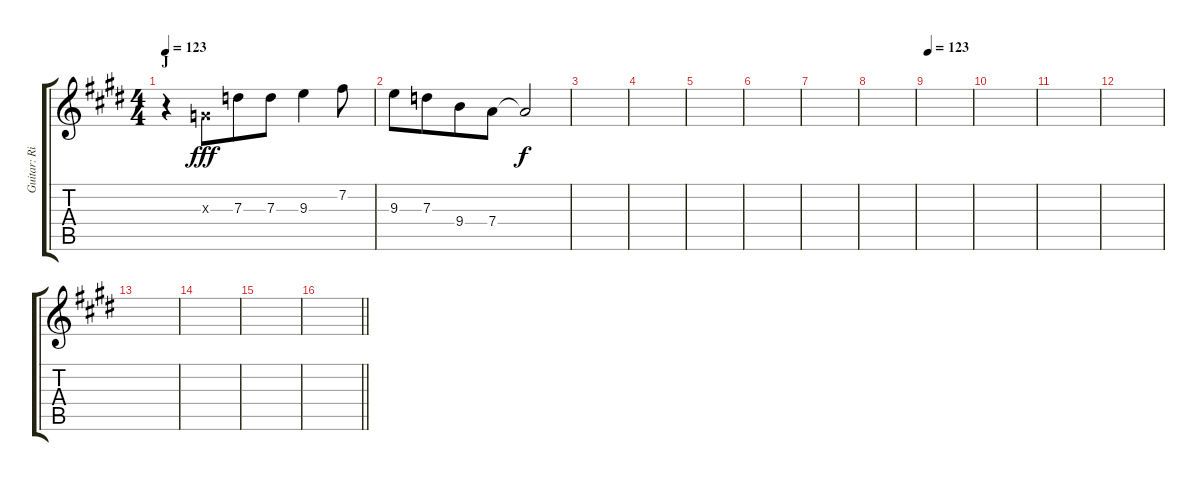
\track ("Guitar: Rik" "Guitar: Ri") {instrument overdrivenguitar}
\staff {score tabs}
\tuning (E4 B3 G3 D3 A2 E2) {hide}
\ts (4 4)
\section ("" "J")
\tempo 123
\clef g2
\ks e
r.4{dy fff} 0.3{x}.8 7.3.8{beam merge} 7.3.8 9.3.4 7.2.8 |
9.3.8 7.3.8{beam merge} 9.4.8 7.4.8 7.4{t}.2{dy f} |
|
|
|
|
|
|
\tempo 123
|
|
|
|
|
|
|
\barLineRight lightlight
